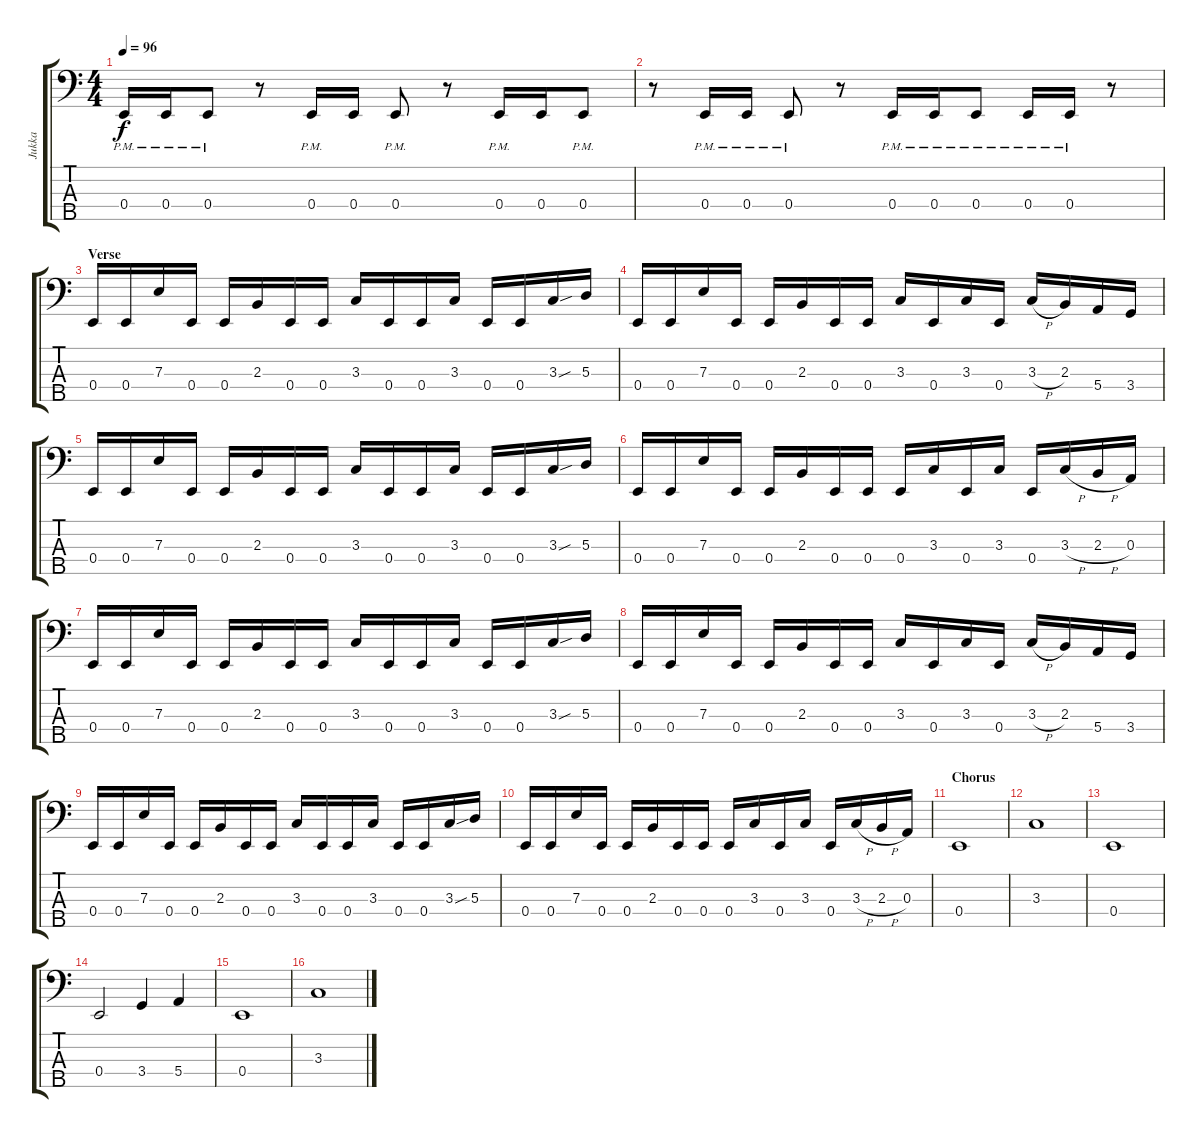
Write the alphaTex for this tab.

\track ("Jukka" "Jukka") {instrument electricbasspick}
\staff {score tabs}
\tuning (G2 D2 A1 E1 B0) {hide}
\ts (4 4)
\tempo 96
\clef f4
\ks c
0.4{pm}.16{dy f} 0.4{pm}.16 0.4{pm}.8 r.8 0.4{pm}.16 0.4.16 0.4{pm}.8 r.8 0.4{pm}.16 0.4.16 0.4{pm}.8 |
r.8 0.4{pm}.16 0.4{pm}.16 0.4{pm}.8 r.8 0.4{pm}.16 0.4{pm}.16 0.4{pm}.8 0.4{pm}.16 0.4{pm}.16 r.8 |
\section ("" "Verse")
0.4.16 0.4.16 7.3.16 0.4.16 0.4.16 2.3.16 0.4.16 0.4.16 3.3.16 0.4.16 0.4.16 3.3.16 0.4.16 0.4.16 3.3{sou}.16 5.3.16 |
0.4.16 0.4.16 7.3.16 0.4.16 0.4.16 2.3.16 0.4.16 0.4.16 3.3.16 0.4.16 3.3.16 0.4.16 3.3{h}.16 2.3.16 5.4.16 3.4.16 |
0.4.16 0.4.16 7.3.16 0.4.16 0.4.16 2.3.16 0.4.16 0.4.16 3.3.16 0.4.16 0.4.16 3.3.16 0.4.16 0.4.16 3.3{sou}.16 5.3.16 |
0.4.16 0.4.16 7.3.16 0.4.16 0.4.16 2.3.16 0.4.16 0.4.16 0.4.16 3.3.16 0.4.16 3.3.16 0.4.16 3.3{h}.16 2.3{h}.16 0.3.16 |
0.4.16 0.4.16 7.3.16 0.4.16 0.4.16 2.3.16 0.4.16 0.4.16 3.3.16 0.4.16 0.4.16 3.3.16 0.4.16 0.4.16 3.3{sou}.16 5.3.16 |
0.4.16 0.4.16 7.3.16 0.4.16 0.4.16 2.3.16 0.4.16 0.4.16 3.3.16 0.4.16 3.3.16 0.4.16 3.3{h}.16 2.3.16 5.4.16 3.4.16 |
0.4.16 0.4.16 7.3.16 0.4.16 0.4.16 2.3.16 0.4.16 0.4.16 3.3.16 0.4.16 0.4.16 3.3.16 0.4.16 0.4.16 3.3{sou}.16 5.3.16 |
0.4.16 0.4.16 7.3.16 0.4.16 0.4.16 2.3.16 0.4.16 0.4.16 0.4.16 3.3.16 0.4.16 3.3.16 0.4.16 3.3{h}.16 2.3{h}.16 0.3.16 |
\section ("" "Chorus")
0.4.1 |
3.3.1 |
0.4.1 |
0.4.2 3.4.4 5.4.4 |
0.4.1 |
3.3.1
